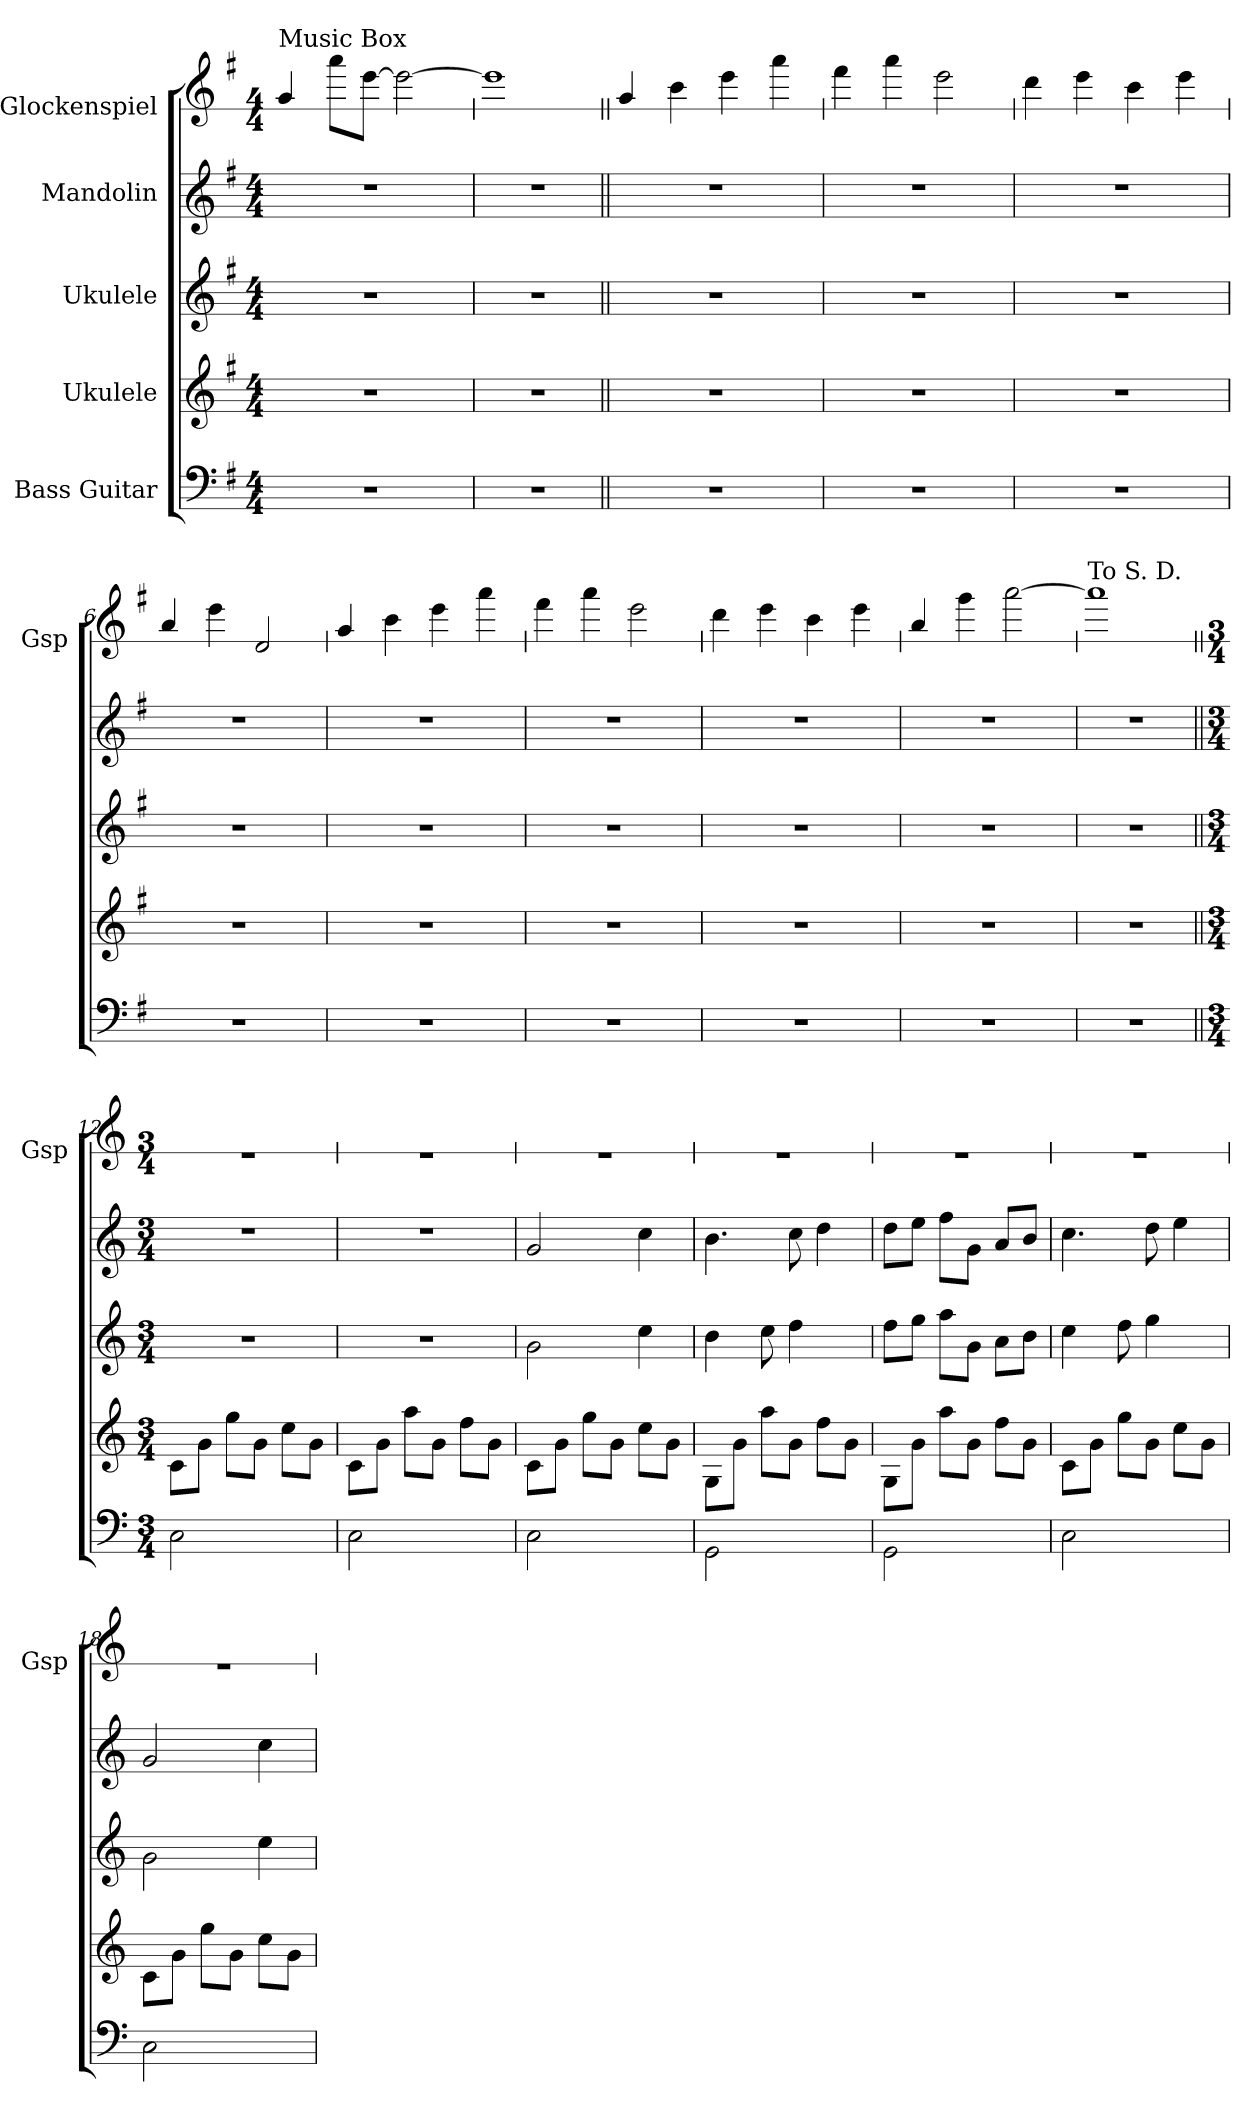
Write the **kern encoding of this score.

**kern	**kern	**kern	**kern	**kern
*part5	*part4	*part3	*part2	*part1
*staff5	*staff4	*staff3	*staff2	*staff1
*I"Bass Guitar	*I"Ukulele	*I"Ukulele	*I"Mandolin	*I"Glockenspiel
*	*	*	*	*I'Gsp
*stria4	*stria4	*stria4	*	*stria1
*	*	*	*clefG2	*clefG2
*	*	*	*	*ITrd-14c-24
*k[f#]	*k[f#]	*k[f#]	*k[f#]	*k[f#]
*G:	*G:	*G:	*G:	*G:
*M4/4	*M4/4	*M4/4	*M4/4	*M4/4
=1	=1	=1	=1	=1
!	!	!	!	!LO:TX:a:t=Music Box
1r	1r	1r	1r	4ggg/
.	.	.	.	8gggg\L
.	.	.	.	[8dddd\J
.	.	.	.	2dddd\_
=2	=2	=2	=2	=2
1r	1r	1r	1r	1dddd]
=3||	=3||	=3||	=3||	=3||
1r	1r	1r	1r	4ggg/
.	.	.	.	4bbb\
.	.	.	.	4dddd\
.	.	.	.	4gggg\
=4	=4	=4	=4	=4
1r	1r	1r	1r	4eeee\
.	.	.	.	4gggg\
.	.	.	.	2dddd\
=5	=5	=5	=5	=5
1r	1r	1r	1r	4cccc\
.	.	.	.	4dddd\
.	.	.	.	4bbb\
.	.	.	.	4dddd\
!!LO:LB:g=z
=6	=6	=6	=6	=6
1r	1r	1r	1r	4aaa/
.	.	.	.	4dddd\
.	.	.	.	2ddd/
=7	=7	=7	=7	=7
1r	1r	1r	1r	4ggg/
.	.	.	.	4bbb\
.	.	.	.	4dddd\
.	.	.	.	4gggg\
=8	=8	=8	=8	=8
1r	1r	1r	1r	4eeee\
.	.	.	.	4gggg\
.	.	.	.	2dddd\
=9	=9	=9	=9	=9
1r	1r	1r	1r	4cccc\
.	.	.	.	4dddd\
.	.	.	.	4bbb\
.	.	.	.	4dddd\
=10	=10	=10	=10	=10
1r	1r	1r	1r	4aaa/
.	.	.	.	4ffff#\
.	.	.	.	[2gggg\
=11	=11	=11	=11	=11
!	!	!	!	!LO:TX:a:t=To S. D.
1r	1r	1r	1r	1gggg]
!!LO:LB:g=z
=12||	=12||	=12||	=12||	=12||
*k[]	*k[]	*k[]	*k[]	*k[]
*C:	*C:	*C:	*C:	*C:
*M3/4	*M3/4	*M3/4	*M3/4	*M3/4
2Ci\	8cj\L	2.r	2.r	2.r
.	8gj\J	.	.	.
.	8eej\L	.	.	.
.	8gj\J	.	.	.
4ryy	8ccj\L	.	.	.
.	8gj\J	.	.	.
=13	=13	=13	=13	=13
2Ci\	8cj\L	2.r	2.r	2.r
.	8gj\J	.	.	.
.	8ffj\L	.	.	.
.	8gj\J	.	.	.
4ryy	8ddj\L	.	.	.
.	8gj\J	.	.	.
=14	=14	=14	=14	=14
2Ci\	8cj\L	2gZ\	2gV/	2.r
.	8gj\J	.	.	.
.	8eej\L	.	.	.
.	8gj\J	.	.	.
4ryy	8ccj\L	4ccZ\	4ccV\	.
.	8gj\J	.	.	.
=15	=15	=15	=15	=15
2GGi\	8Gj\L	4bZ\	4.bV\	2.r
.	8gj\J	.	.	.
.	8ffj\L	8ccZ\	.	.
.	8gj\J	4ddZ\	8ccV\	.
4ryy	8ddj\L	.	4ddV\	.
.	8gj\J	8ryy	.	.
=16	=16	=16	=16	=16
2GGi\	8Gj\L	8ddZ\L	8ddV\L	2.r
.	8gj\J	8eeZ\J	8eeV\J	.
.	8ffj\L	8ffZ\L	8ffV\L	.
.	8gj\J	8gZ\J	8gV\J	.
4ryy	8ddj\L	8aZ\L	8aV/L	.
.	8gj\J	8bZ\J	8bV/J	.
=17	=17	=17	=17	=17
2Ci\	8cj\L	4ccZ\	4.ccV\	2.r
.	8gj\J	.	.	.
.	8eej\L	8ddZ\	.	.
.	8gj\J	4eeZ\	8ddV\	.
4ryy	8ccj\L	.	4eeV\	.
.	8gj\J	8ryy	.	.
!!LO:PB:g=z
=18	=18	=18	=18	=18
2Ci\	8cj\L	2gZ\	2gV/	2.r
.	8gj\J	.	.	.
.	8eej\L	.	.	.
.	8gj\J	.	.	.
4ryy	8ccj\L	4ccZ\	4ccV\	.
.	8gj\J	.	.	.
=	=	=	=	=
*-	*-	*-	*-	*-
